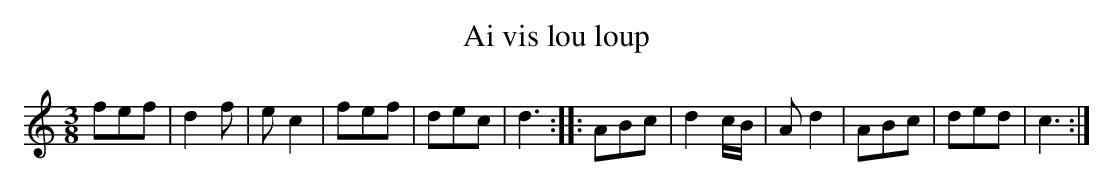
X:1
T:Ai vis lou loup
M:3/8
L:1/8
K:C
fef|d2f|ec2|fef|dec|d3:|\
|:ABc|d2c/B/|Ad2|ABc|ded|c3:|
